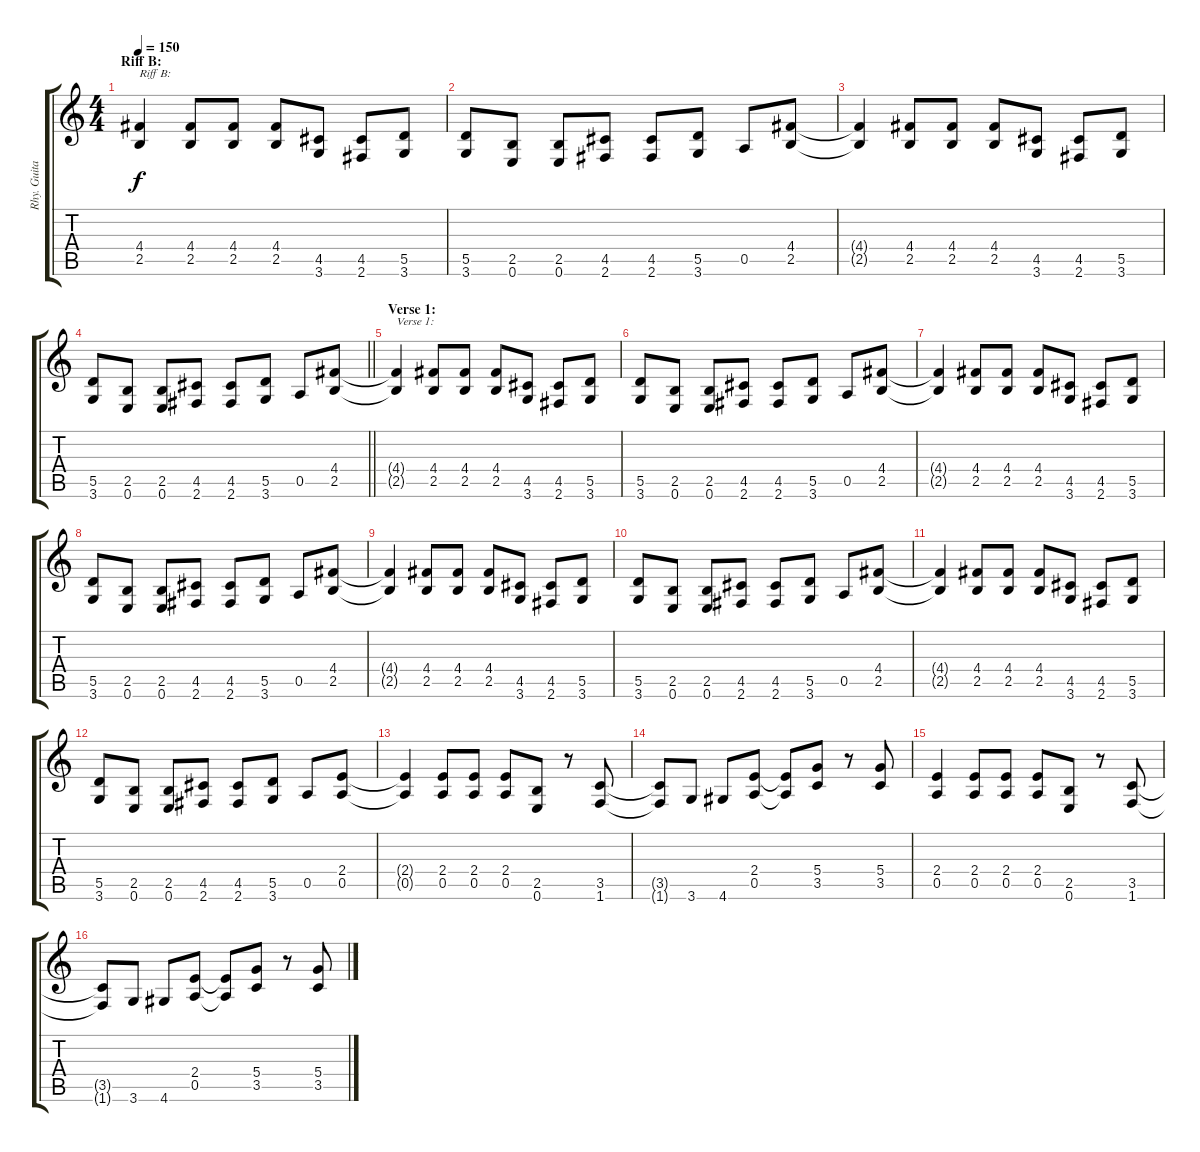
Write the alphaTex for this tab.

\track ("Rhy. Guitar 1" "Rhy. Guita") {instrument acousticguitarsteel}
\staff {score tabs}
\tuning (E4 B3 G3 D3 A2 E2) {hide}
\ts (4 4)
\section ("" "Riff B:")
\tempo 150
\clef g2
\ks c
(4.4{t} 2.5{t}).4{txt "Riff B:" dy f} (4.4 2.5).8 (4.4 2.5).8 (4.4 2.5).8 (4.5 3.6).8 (4.5 2.6).8 (5.5 3.6).8 |
(5.5 3.6).8 (2.5 0.6).8 (2.5 0.6).8 (4.5 2.6).8 (4.5 2.6).8 (5.5 3.6).8 0.5.8 (4.4 2.5).8 |
(4.4{t} 2.5{t}).4 (4.4 2.5).8 (4.4 2.5).8 (4.4 2.5).8 (4.5 3.6).8 (4.5 2.6).8 (5.5 3.6).8 |
\barLineRight lightlight
(5.5 3.6).8 (2.5 0.6).8 (2.5 0.6).8 (4.5 2.6).8 (4.5 2.6).8 (5.5 3.6).8 0.5.8 (4.4 2.5).8 |
\section ("" "Verse 1:")
(4.4{t} 2.5{t}).4{txt "Verse 1:"} (4.4 2.5).8 (4.4 2.5).8 (4.4 2.5).8 (4.5 3.6).8 (4.5 2.6).8 (5.5 3.6).8 |
(5.5 3.6).8 (2.5 0.6).8 (2.5 0.6).8 (4.5 2.6).8 (4.5 2.6).8 (5.5 3.6).8 0.5.8 (4.4 2.5).8 |
(4.4{t} 2.5{t}).4 (4.4 2.5).8 (4.4 2.5).8 (4.4 2.5).8 (4.5 3.6).8 (4.5 2.6).8 (5.5 3.6).8 |
(5.5 3.6).8 (2.5 0.6).8 (2.5 0.6).8 (4.5 2.6).8 (4.5 2.6).8 (5.5 3.6).8 0.5.8 (4.4 2.5).8 |
(4.4{t} 2.5{t}).4 (4.4 2.5).8 (4.4 2.5).8 (4.4 2.5).8 (4.5 3.6).8 (4.5 2.6).8 (5.5 3.6).8 |
(5.5 3.6).8 (2.5 0.6).8 (2.5 0.6).8 (4.5 2.6).8 (4.5 2.6).8 (5.5 3.6).8 0.5.8 (4.4 2.5).8 |
(4.4{t} 2.5{t}).4 (4.4 2.5).8 (4.4 2.5).8 (4.4 2.5).8 (4.5 3.6).8 (4.5 2.6).8 (5.5 3.6).8 |
(5.5 3.6).8 (2.5 0.6).8 (2.5 0.6).8 (4.5 2.6).8 (4.5 2.6).8 (5.5 3.6).8 0.5.8 (2.4 0.5).8 |
(2.4{t} 0.5{t}).4 (2.4 0.5).8 (2.4 0.5).8 (2.4 0.5).8 (2.5 0.6).8 r.8 (3.5 1.6).8 |
(3.5{t} 1.6{t}).8 3.6.8 4.6.8 (2.4 0.5).8 (2.4{t} 0.5{t}).8 (5.4 3.5).8 r.8 (5.4 3.5).8 |
(2.4 0.5).4 (2.4 0.5).8 (2.4 0.5).8 (2.4 0.5).8 (2.5 0.6).8 r.8 (3.5 1.6).8 |
(3.5{t} 1.6{t}).8 3.6.8 4.6.8 (2.4 0.5).8 (2.4{t} 0.5{t}).8 (5.4 3.5).8 r.8 (5.4 3.5).8
